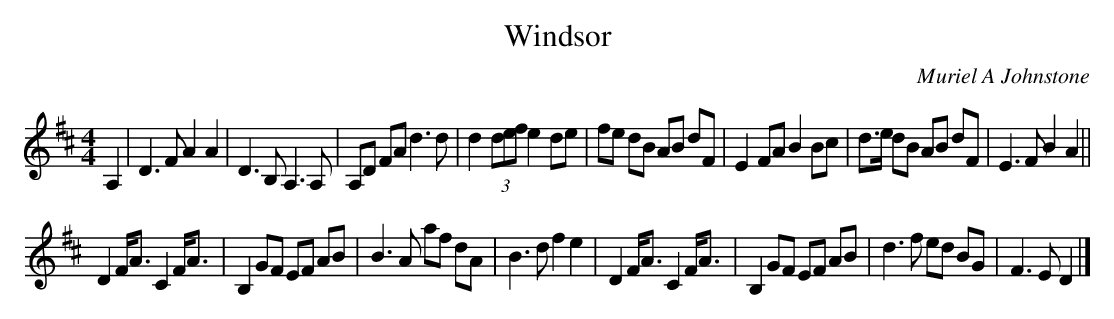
X:1
T: Windsor
C: Muriel A Johnstone
K: D
M: 4/4
L: 1/16
A,4 |\
D6 F2 A4 A4 | D6 B,2 A,6 A,2 | A,2D2 F2A2 d6 d2 | d4 (3d2e2f2 e4 d2e2 |\
f2e2 d2B2 A2B2 d2F2 | E4 F2A2 B4 B2c2 | d3e d2B2 A2B2 d2F2 | E6 F2 B4 A4 ||
D4 FA3 C4 FA3 | B,4 G2F2 E2F2 A2B2 | B6 A2 a2f2 d2A2 | B6 d2 f4 e4 |\
D4 FA3 C4 FA3 | B,4 G2F2 E2F2 A2B2 | d6 f2 e2d2 B2G2 | F6 E2 D4  |]
